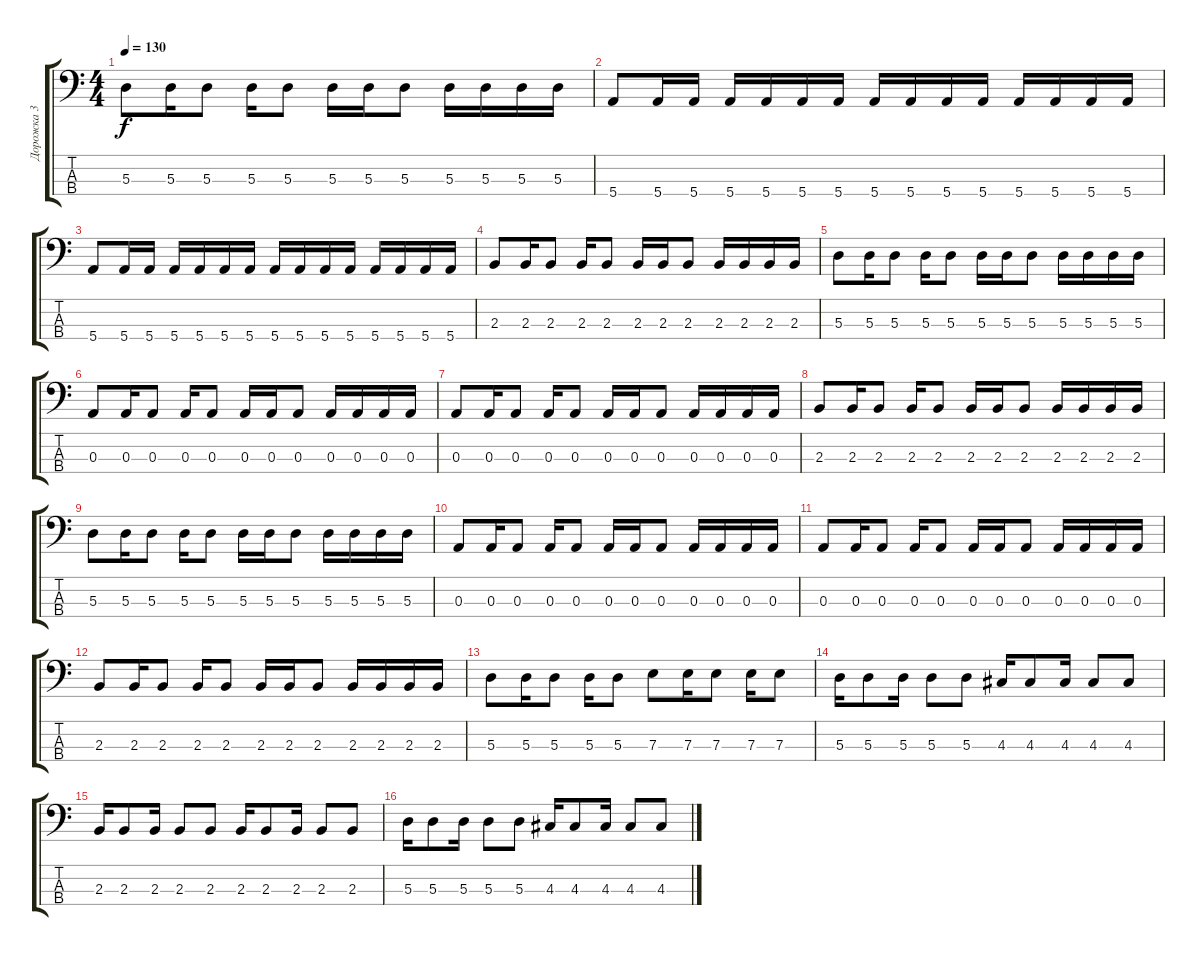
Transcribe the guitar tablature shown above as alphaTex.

\track ("Дорожка 3" "Дорожка 3") {instrument electricbasspick}
\staff {score tabs}
\tuning (G2 D2 A1 E1) {hide}
\ts (4 4)
\tempo 130
\clef f4
\ks c
5.3.8{dy f} 5.3.16 5.3.8 5.3.16 5.3.8 5.3.16 5.3.16 5.3.8 5.3.16 5.3.16 5.3.16 5.3.16 |
5.4.8 5.4.16 5.4.16 5.4.16 5.4.16 5.4.16 5.4.16 5.4.16 5.4.16 5.4.16 5.4.16 5.4.16 5.4.16 5.4.16 5.4.16 |
5.4.8 5.4.16 5.4.16 5.4.16 5.4.16 5.4.16 5.4.16 5.4.16 5.4.16 5.4.16 5.4.16 5.4.16 5.4.16 5.4.16 5.4.16 |
2.3.8 2.3.16 2.3.8 2.3.16 2.3.8 2.3.16 2.3.16 2.3.8 2.3.16 2.3.16 2.3.16 2.3.16 |
5.3.8 5.3.16 5.3.8 5.3.16 5.3.8 5.3.16 5.3.16 5.3.8 5.3.16 5.3.16 5.3.16 5.3.16 |
0.3.8 0.3.16 0.3.8 0.3.16 0.3.8 0.3.16 0.3.16 0.3.8 0.3.16 0.3.16 0.3.16 0.3.16 |
0.3.8 0.3.16 0.3.8 0.3.16 0.3.8 0.3.16 0.3.16 0.3.8 0.3.16 0.3.16 0.3.16 0.3.16 |
2.3.8 2.3.16 2.3.8 2.3.16 2.3.8 2.3.16 2.3.16 2.3.8 2.3.16 2.3.16 2.3.16 2.3.16 |
5.3.8 5.3.16 5.3.8 5.3.16 5.3.8 5.3.16 5.3.16 5.3.8 5.3.16 5.3.16 5.3.16 5.3.16 |
0.3.8 0.3.16 0.3.8 0.3.16 0.3.8 0.3.16 0.3.16 0.3.8 0.3.16 0.3.16 0.3.16 0.3.16 |
0.3.8 0.3.16 0.3.8 0.3.16 0.3.8 0.3.16 0.3.16 0.3.8 0.3.16 0.3.16 0.3.16 0.3.16 |
2.3.8 2.3.16 2.3.8 2.3.16 2.3.8 2.3.16 2.3.16 2.3.8 2.3.16 2.3.16 2.3.16 2.3.16 |
5.3.8 5.3.16 5.3.8 5.3.16 5.3.8 7.3.8 7.3.16 7.3.8 7.3.16 7.3.8 |
5.3.16 5.3.8 5.3.16 5.3.8 5.3.8 4.3.16 4.3.8 4.3.16 4.3.8 4.3.8 |
2.3.16 2.3.8 2.3.16 2.3.8 2.3.8 2.3.16 2.3.8 2.3.16 2.3.8 2.3.8 |
5.3.16 5.3.8 5.3.16 5.3.8 5.3.8 4.3.16 4.3.8 4.3.16 4.3.8 4.3.8
